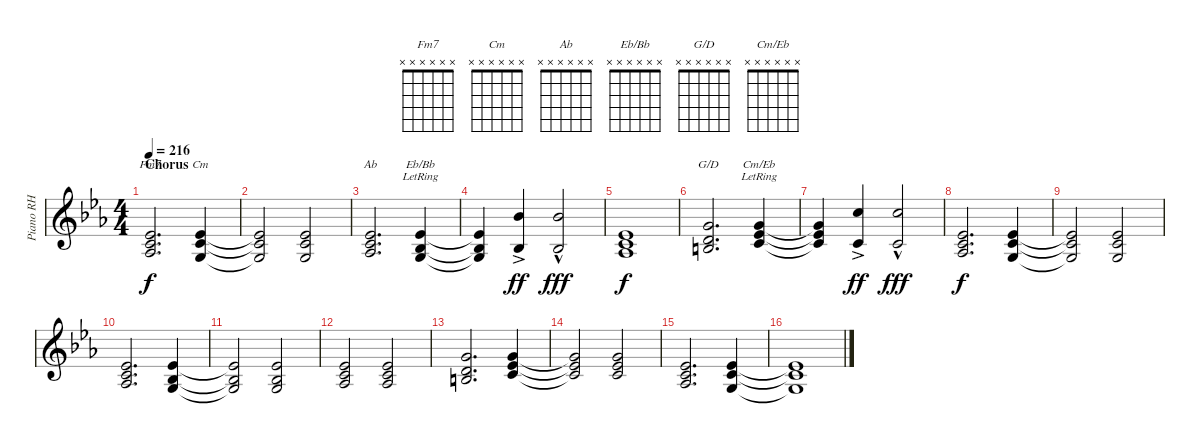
\track ("Piano RH" "Piano RH") {instrument brightacousticpiano}
\staff {score}
\tuning (E4 B3 G3 D3 A2 E2) {hide}
\chord ("Fm7" x x x x x x)
\chord ("Cm" x x x x x x)
\chord ("Ab" x x x x x x)
\chord ("Eb/Bb" x x x x x x)
\chord ("G/D" x x x x x x)
\chord ("Cm/Eb" x x x x x x)
\ts (4 4)
\section ("" "Chorus")
\tempo 216
\clef g2
\ks eb
(4.2 5.3 6.4).2{d ch "Fm7" dy f} (4.2 5.3 5.4).4{ch "Cm"} |
(4.2{t} 5.3{t} 5.4{t}).2 (4.2 5.3 5.4).2 |
(4.2 5.3 6.4).2{d ch "Ab"} (4.2{lr} 3.3 5.4{lr}).4{ch "Eb/Bb"} |
(4.2{t} 3.3{t} 5.4{t}).4 (6.1{ac} 3.3{ac}).4{dy ff} (6.1{hac} 3.3{hac}).2{dy fff} |
(4.2 5.3 6.4).1{dy f} |
(3.1 3.2 4.3).2{d ch "G/D"} (8.2{lr} 8.3{lr} 10.4).4{ch "Cm/Eb"} |
(8.2{t} 8.3{t} 10.4{t}).4 (8.1{ac} 10.4{ac}).4{dy ff} (8.1{hac} 10.4{hac}).2{dy fff} |
(4.2 5.3 6.4).2{d dy f} (4.2 5.3 5.4).4 |
(4.2{t} 5.3{t} 5.4{t}).2 (4.2 5.3 5.4).2 |
(4.2 5.3 6.4).2{d} (4.2 3.3 5.4).4 |
(4.2{t} 3.3{t} 5.4{t}).2 (4.2 3.3 5.4).2 |
(4.2 5.3 6.4).2 (4.2 5.3 6.4).2 |
(3.1 3.2 4.3).2{d} (3.1 4.2 5.3).4 |
(3.1{t} 4.2{t} 5.3{t}).2 (3.1 4.2 5.3).2 |
(4.2 5.3 6.4).2{d} (4.2 5.3 5.4).4 |
(4.2{t} 5.3{t} 5.4{t}).1
